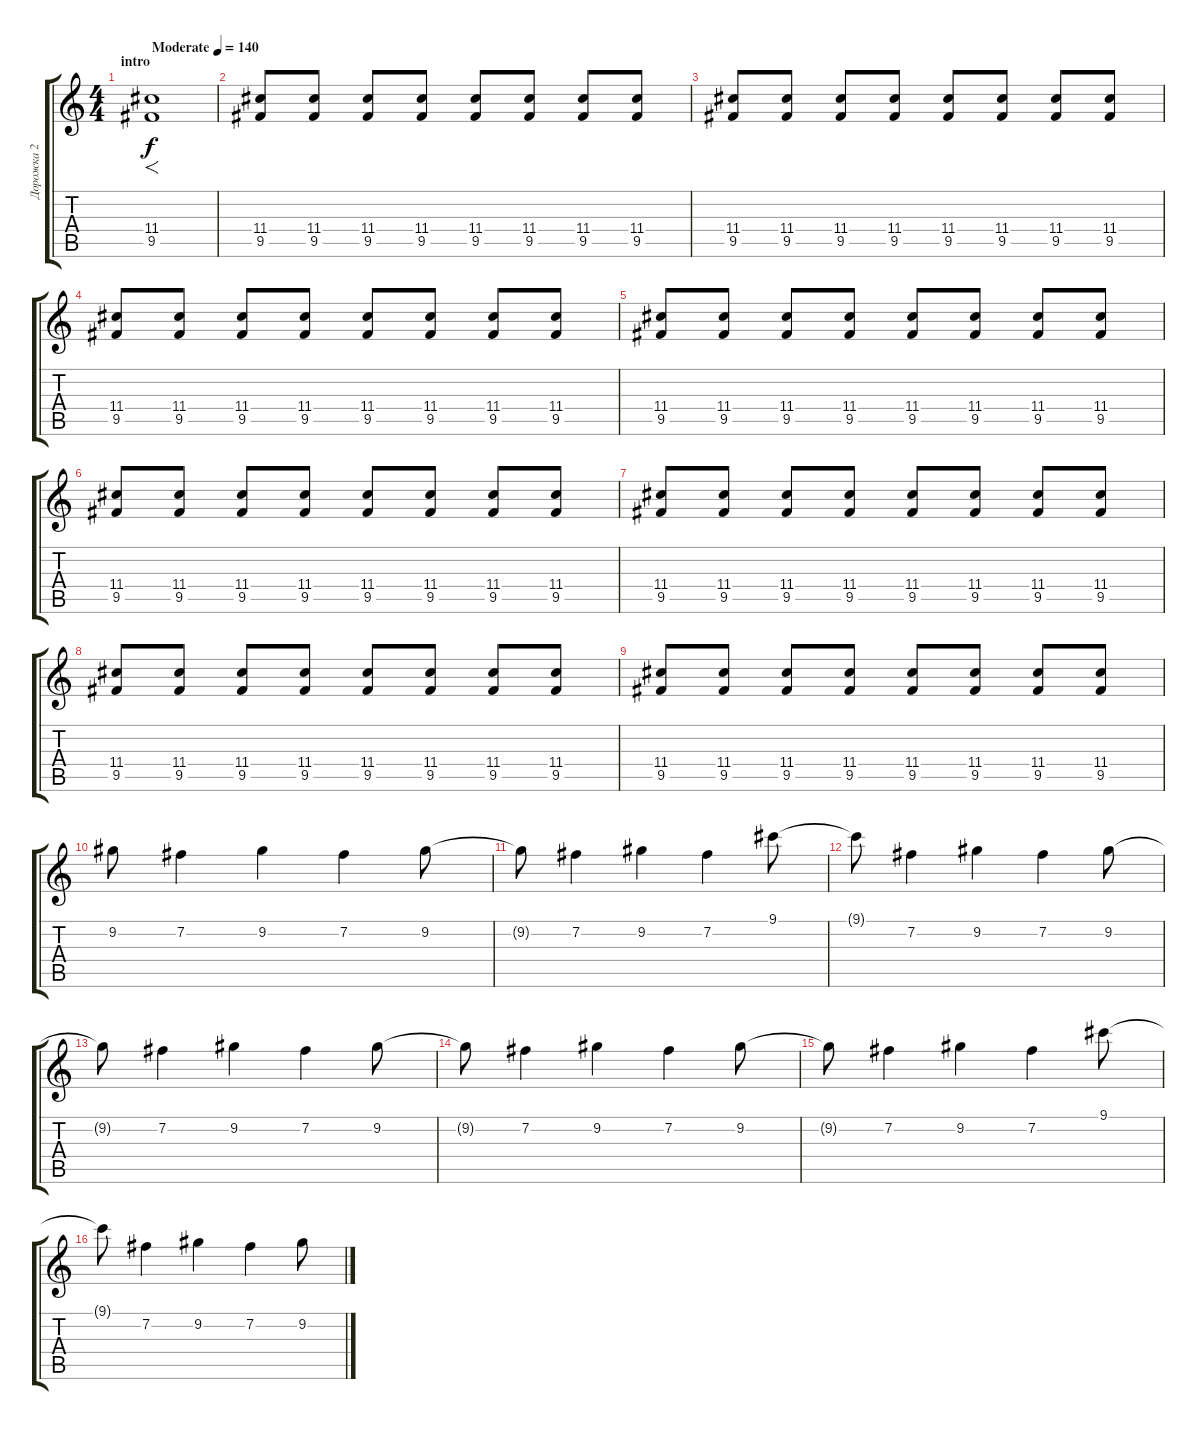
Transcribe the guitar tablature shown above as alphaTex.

\track ("Дорожка 2" "Дорожка 2") {instrument electricguitarclean}
\staff {score tabs}
\tuning (E4 B3 G3 D3 A2 E2) {hide}
\ts (4 4)
\section ("" "intro")
\tempo (140 "Moderate")
\clef g2
\ks c
(11.4 9.5).1{f dy f instrument electricguitarclean} |
(11.4 9.5).8 (11.4 9.5).8 (11.4 9.5).8 (11.4 9.5).8 (11.4 9.5).8 (11.4 9.5).8 (11.4 9.5).8 (11.4 9.5).8 |
(11.4 9.5).8 (11.4 9.5).8 (11.4 9.5).8 (11.4 9.5).8 (11.4 9.5).8 (11.4 9.5).8 (11.4 9.5).8 (11.4 9.5).8 |
(11.4 9.5).8 (11.4 9.5).8 (11.4 9.5).8 (11.4 9.5).8 (11.4 9.5).8 (11.4 9.5).8 (11.4 9.5).8 (11.4 9.5).8 |
(11.4 9.5).8 (11.4 9.5).8 (11.4 9.5).8 (11.4 9.5).8 (11.4 9.5).8 (11.4 9.5).8 (11.4 9.5).8 (11.4 9.5).8 |
(11.4 9.5).8 (11.4 9.5).8 (11.4 9.5).8 (11.4 9.5).8 (11.4 9.5).8 (11.4 9.5).8 (11.4 9.5).8 (11.4 9.5).8 |
(11.4 9.5).8 (11.4 9.5).8 (11.4 9.5).8 (11.4 9.5).8 (11.4 9.5).8 (11.4 9.5).8 (11.4 9.5).8 (11.4 9.5).8 |
(11.4 9.5).8 (11.4 9.5).8 (11.4 9.5).8 (11.4 9.5).8 (11.4 9.5).8 (11.4 9.5).8 (11.4 9.5).8 (11.4 9.5).8 |
(11.4 9.5).8 (11.4 9.5).8 (11.4 9.5).8 (11.4 9.5).8 (11.4 9.5).8 (11.4 9.5).8 (11.4 9.5).8 (11.4 9.5).8 |
9.2.8 7.2.4 9.2.4 7.2.4 9.2.8 |
9.2{t}.8 7.2.4 9.2.4 7.2.4 9.1.8 |
9.1{t}.8 7.2.4 9.2.4 7.2.4 9.2.8 |
9.2{t}.8 7.2.4 9.2.4 7.2.4 9.2.8 |
9.2{t}.8 7.2.4 9.2.4 7.2.4 9.2.8 |
9.2{t}.8 7.2.4 9.2.4 7.2.4 9.1.8 |
9.1{t}.8 7.2.4 9.2.4 7.2.4 9.2.8
